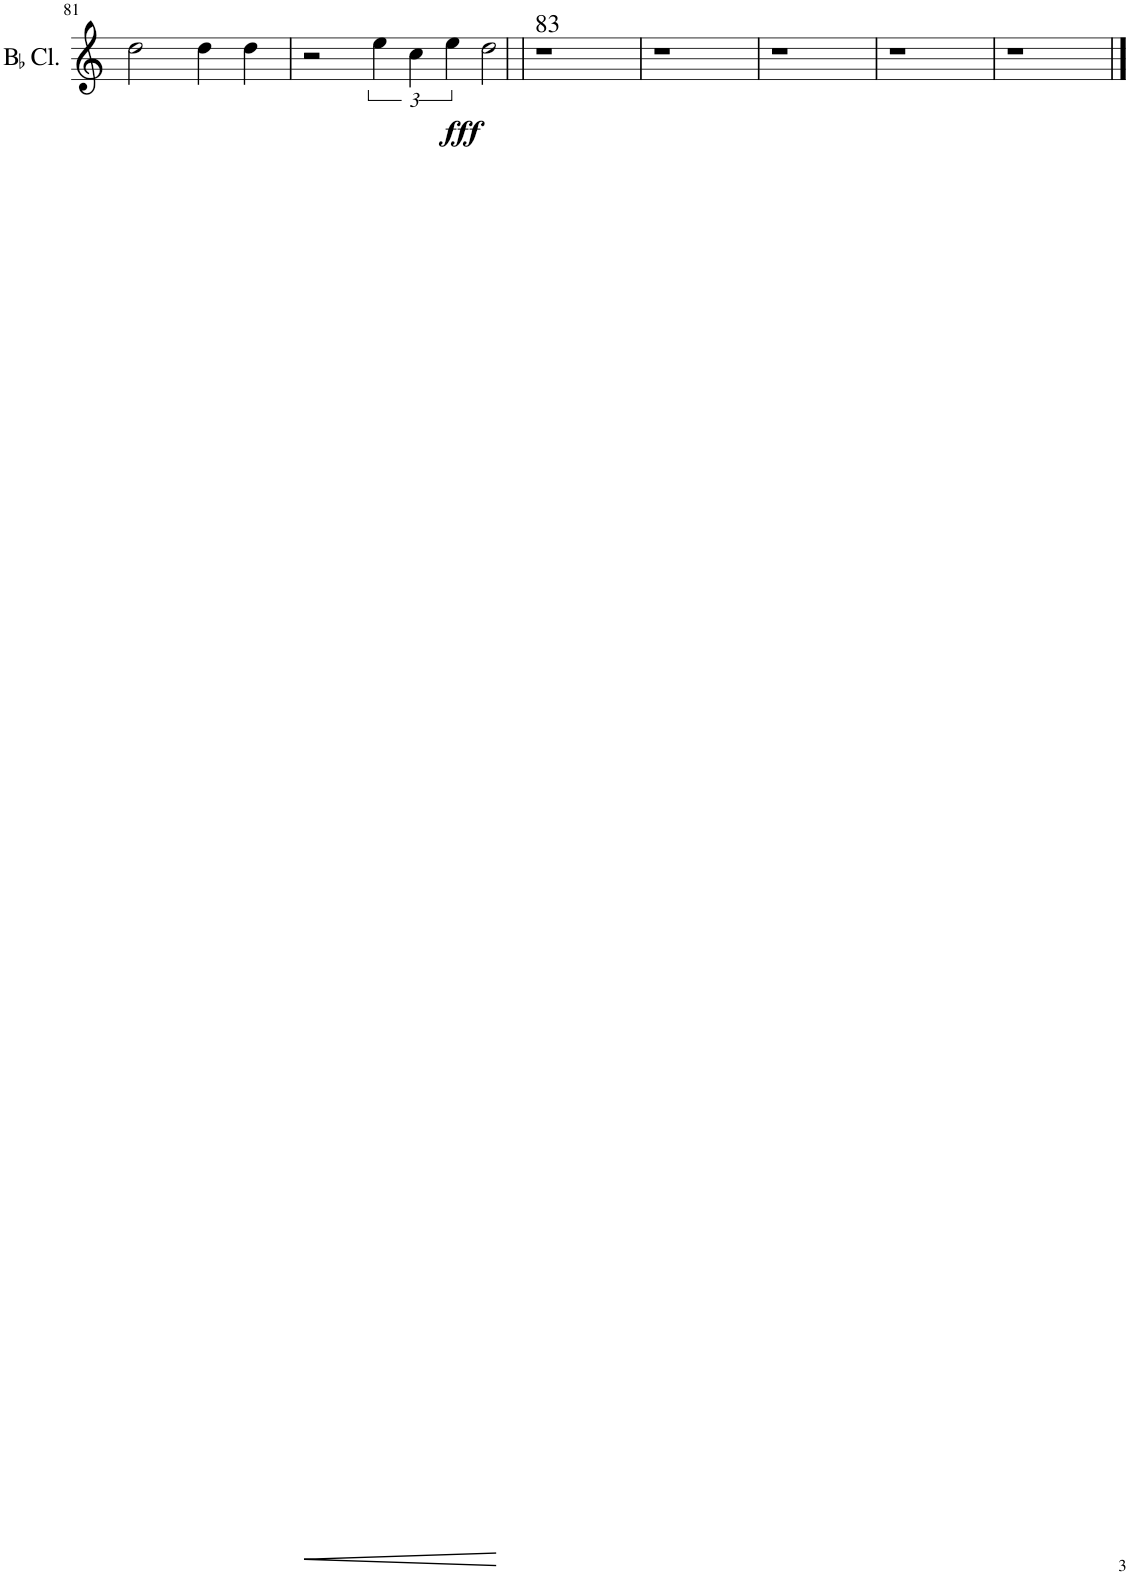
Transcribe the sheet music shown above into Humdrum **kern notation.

**kern	**dynam
*part1	*part1
*staff1	*staff1
*I"BaccidentalFlat Clarinet	*
*I'BaccidentalFlat Cl.	*
!!LO:PB:g=z
*clefG2	*
*Trd1c2	*
*k[]	*
*M4/4	*
=81	=81
2dd\	.
4dd\	.
4dd\	.
=82	=82
!	!LO:HP:b
2r	<
!	!LO:DY:b
6ee\	fff
6cc\	.
6ee\	.
2dd\	[
=83	=83
!LO:TX:a:t=83	!
1r	.
=84	=84
1r	.
=85	=85
1r	.
=86	=86
1r	.
=87	=87
1r	.
==	==
*-	*-
